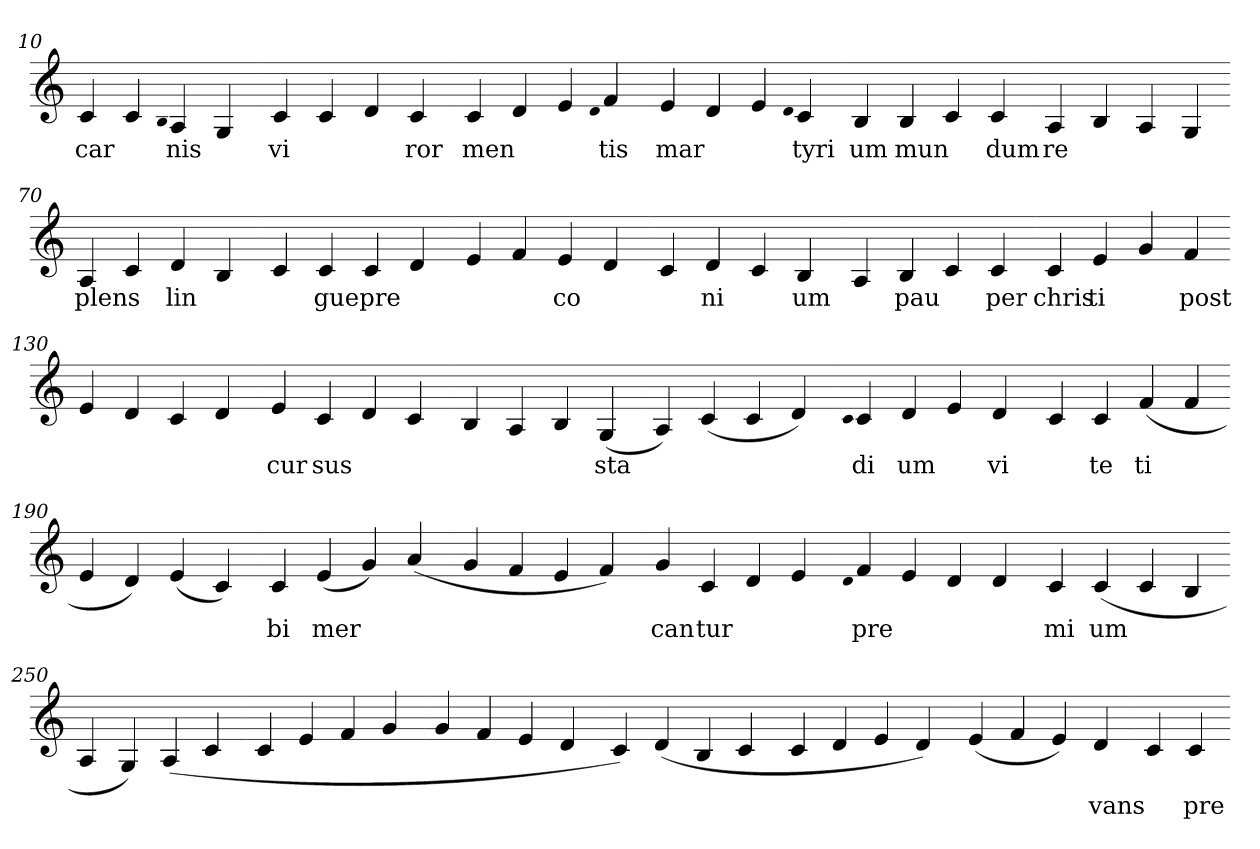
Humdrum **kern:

**kern	**text
*part1	*part1
*staff1	*staff1
*clefG2	*
=10.	=10.
4c	car
4c	.
qqB	.
4A	nis
4G	.
=20.-	=20.-
4c	vi
4c	.
4d	.
4c	ror
=30.-	=30.-
4c	men
4d	.
4e	.
qqd	.
4f	tis
=40.-	=40.-
4e	mar
4d	.
4e	.
qqd	.
4c	tyri
=50.-	=50.-
4B	um
4B	mun
4c	.
4c	dum
=60.-	=60.-
4A	re
4B	.
4A	.
4G	.
=70.-	=70.-
4A	plens
4c	.
4d	lin
4B	.
=80.-	=80.-
4c	.
4c	gue
4c	pre
4d	.
=90.-	=90.-
4e	.
4f	.
4e	co
4d	.
=100.-	=100.-
4c	.
4d	ni
4c	.
4B	um
=110.-	=110.-
4A	.
4B	pau
4c	.
4c	per
=120.-	=120.-
4c	chris
4e	ti
4g	.
4f	post
=130.-	=130.-
4e	.
4d	.
4c	.
4d	.
=140.-	=140.-
4e	cur
4c	sus
4d	.
4c	.
=150.-	=150.-
4B	.
4A	.
4B	.
(>4G	sta
=160.-	=160.-
4A)	.
(>4c	.
4c	.
4d)	.
=170.-	=170.-
qqc	.
4c	di
4d	um
4e	.
4d	vi
=180.-	=180.-
4c	.
4c	te
(>4f	ti
4f	.
=190.-	=190.-
4e	.
4d)	.
(>4e	.
4c)	.
=200.-	=200.-
4c	bi
(>4e	mer
4g)	.
(>4a	.
=210.-	=210.-
4g	.
4f	.
4e	.
4f)	.
=220.-	=220.-
4g	can
4c	tur
4d	.
4e	.
=230.-	=230.-
qqd	.
4f	pre
4e	.
4d	.
4d	.
=240.-	=240.-
4c	mi
(>4c	um
4c	.
4B	.
=250.-	=250.-
4A	.
4G)	.
(>4A	.
4c	.
=260.-	=260.-
4c	.
4e	.
4f	.
4g	.
=270.-	=270.-
4g	.
4f	.
4e	.
4d	.
=280.-	=280.-
4c)	.
(>4d	.
4B	.
4c	.
=290.-	=290.-
4c	.
4d	.
4e	.
4d)	.
=300.-	=300.-
(>4e	.
4f	.
4e)	.
4d	vans
=310.-	=310.-
4c	.
4c	pre
=-	=-
*-	*-
